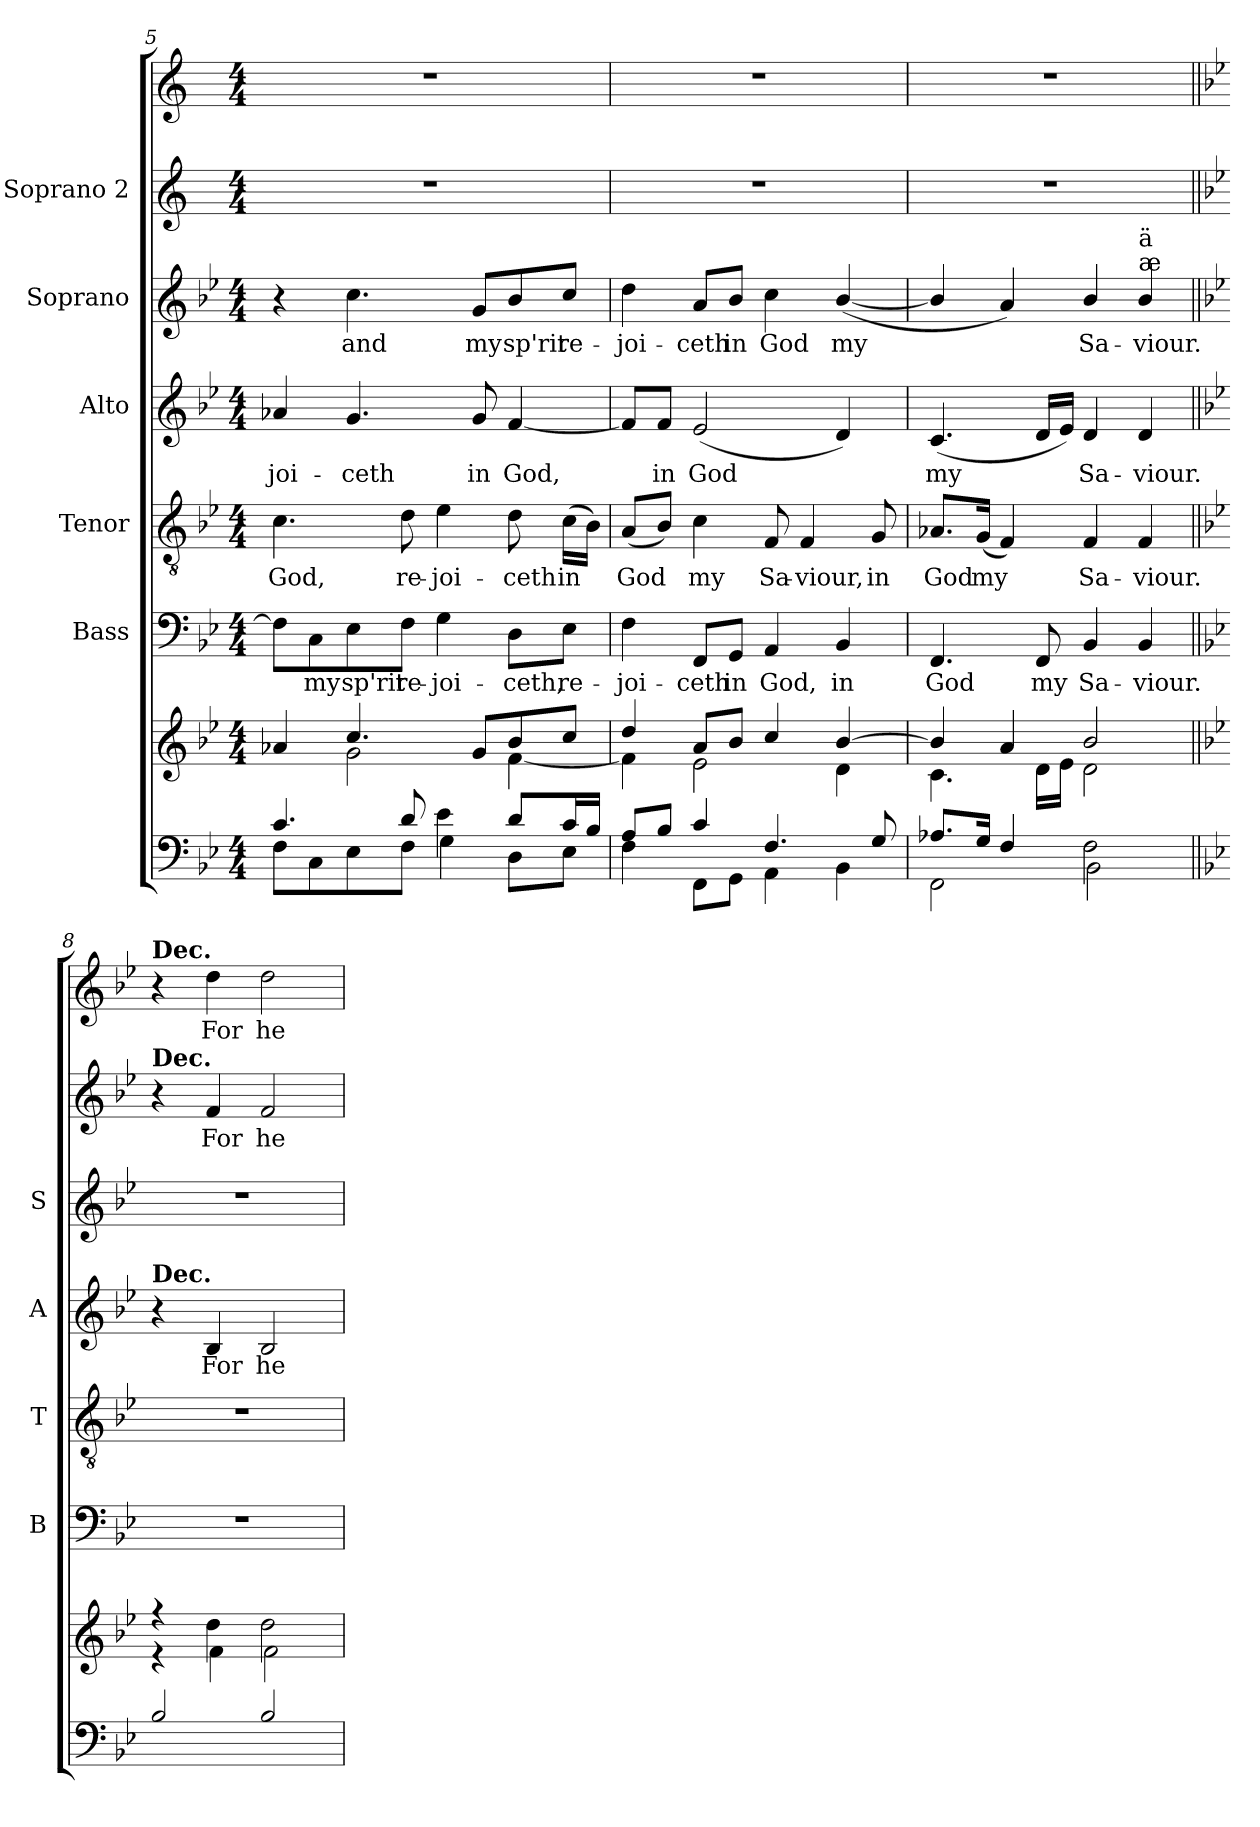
**kern	**kern	**kern	**text	**kern	**text	**kern	**text	**kern	**text	**kern	**text	**kern	**text
*part7	*part6	*part5	*part5	*part4	*part4	*part3	*part3	*part2	*part2	*part1	*part1	*part1	*part1
*staff8	*staff7	*staff6	*staff6	*staff5	*staff5	*staff4	*staff4	*staff3	*staff3	*staff2	*staff2	*staff1	*staff1
*	*	*I"Bass	*	*I"Tenor	*	*I"Alto	*	*I"Soprano	*	*I"Soprano 2	*	*	*
*	*	*I'B	*	*I'T	*	*I'A	*	*I'S	*	*	*	*	*
!!LO:PB:g=z
*clefF4	*clefG2	*clefF4	*	*clefGv2	*	*clefG2	*	*clefG2	*	*clefG2	*	*clefG2	*
*k[b-e-]	*k[b-e-]	*k[b-e-]	*	*k[b-e-]	*	*k[b-e-]	*	*k[b-e-]	*	*k[]	*	*k[]	*
*M4/4	*M4/4	*M4/4	*	*M4/4	*	*M4/4	*	*M4/4	*	*M4/4	*	*M4/4	*
=5	=5	=5	=5	=5	=5	=5	=5	=5	=5	=5	=5	=5	=5
*^	*^	*	*	*	*	*	*	*	*	*	*	*	*
!	!	!	!	!	!	!	!LO:LY:b	!	!LO:LY:b	!	!	!	!	!	!
4.c/	8F\L	4a-X/	4ryy	8F\L]	.	4.c\	God,	4a-X/	-joi-	4r	.	1r	.	1r	.
!	!	!	!	!	!LO:LY:b	!	!	!	!	!	!	!	!	!	!
.	8C\	.	.	8C\	my	.	.	.	.	.	.	.	.	.	.
!	!	!	!	!	!LO:LY:b	!	!	!	!LO:LY:b	!	!LO:LY:b	!	!	!	!
.	8E-\	4.cc/	2g\	8E-\	sp'rit	.	.	4.g/	-ceth	4.cc\	and	.	.	.	.
!	!	!	!	!	!LO:LY:b	!	!LO:LY:b	!	!	!	!	!	!	!	!
8d/	8F\J	.	.	8F\J	re-	8d\	re-	.	.	.	.	.	.	.	.
!	!	!	!	!	!LO:LY:b	!	!LO:LY:b	!	!	!	!	!	!	!	!
4e-\	4G\	.	.	4G\	-joi-	4e-\	-joi-	.	.	.	.	.	.	.	.
!	!	!	!	!	!	!	!	!	!LO:LY:b	!	!LO:LY:b	!	!	!	!
.	.	8g/L	.	.	.	.	.	8g/	in	8g/L	my	.	.	.	.
!	!	!	!	!	!LO:LY:b	!	!LO:LY:b	!	!LO:LY:b	!	!LO:LY:b	!	!	!	!
8d/L	8D\L	8b-/	[4f\	8D\L	-ceth,	8d\	-ceth	[4f/	God,	8b-/	sp'rit	.	.	.	.
!	!	!	!	!	!LO:LY:b	!	!LO:LY:b	!	!	!	!LO:LY:b	!	!	!	!
16c/L	8E-\J	8cc/J	.	8E-\J	re-	(>16c\LL	in	.	.	8cc/J	re-	.	.	.	.
16B-/JJ	.	.	.	.	.	16B-\JJ)	.	.	.	.	.	.	.	.	.
=6	=6	=6	=6	=6	=6	=6	=6	=6	=6	=6	=6	=6	=6	=6	=6
!	!	!	!	!	!LO:LY:b	!	!LO:LY:b	!	!	!	!LO:LY:b	!	!	!	!
8A/L	4F\	4dd/	4f\]	4F\	-joi-	(<8A/L	God	8f/L]	.	4dd\	-joi-	1r	.	1r	.
!	!	!	!	!	!	!	!	!	!LO:LY:b	!	!	!	!	!	!
8B-/J	.	.	.	.	.	8B-/J)	.	8f/J	in	.	.	.	.	.	.
!	!	!	!	!	!LO:LY:b	!	!LO:LY:b	!	!LO:LY:b	!	!LO:LY:b	!	!	!	!
4c/	8FF\L	8a/L	2e-\	8FF/L	-ceth	4c\	my	(<2e-/	God	8a/L	-ceth	.	.	.	.
!	!	!	!	!	!LO:LY:b	!	!	!	!	!	!LO:LY:b	!	!	!	!
.	8GG\J	8b-/J	.	8GG/J	in	.	.	.	.	8b-/J	in	.	.	.	.
!	!	!	!	!	!LO:LY:b	!	!LO:LY:b	!	!	!	!LO:LY:b	!	!	!	!
4.F/	4AA\	4cc/	.	4AA/	God,	8F/	Sa-	.	.	4cc\	God	.	.	.	.
!	!	!	!	!	!	!	!LO:LY:b	!	!	!	!	!	!	!	!
.	.	.	.	.	.	4F/	-viour,	.	.	.	.	.	.	.	.
!	!	!	!	!	!LO:LY:b	!	!	!	!	!	!LO:LY:b	!	!	!	!
.	4BB-\	[4b-/	4d\	4BB-/	in	.	.	4d/)	.	(<[4b-/	my	.	.	.	.
!	!	!	!	!	!	!	!LO:LY:b	!	!	!	!	!	!	!	!
8G/	.	.	.	.	.	8G/	in	.	.	.	.	.	.	.	.
=7	=7	=7	=7	=7	=7	=7	=7	=7	=7	=7	=7	=7	=7	=7	=7
!	!	!	!	!	!LO:LY:b	!	!LO:LY:b	!	!LO:LY:b	!	!	!	!	!	!
8.A-X/L	2FF\	4b-/]	4.c\	4.FF/	God	8.A-X/L	God	(<4.c/	my	4b-/]	.	1r	.	1r	.
!	!	!	!	!	!	!	!LO:LY:b	!	!	!	!	!	!	!	!
16G/Jk	.	.	.	.	.	(<16G/Jk	my	.	.	.	.	.	.	.	.
4F/	.	4a/	.	.	.	4F/)	.	.	.	4a/)	.	.	.	.	.
!	!	!	!	!	!LO:LY:b	!	!	!	!	!	!	!	!	!	!
.	.	.	16d\LL	8FF/	my	.	.	16d/LL	.	.	.	.	.	.	.
.	.	.	16e-\JJ	.	.	.	.	16e-/JJ)	.	.	.	.	.	.	.
!	!	!	!	!	!LO:LY:b	!	!LO:LY:b	!	!LO:LY:b	!	!LO:LY:b	!	!	!	!
2F\	2BB-\	2b-/	2d\	4BB-/	Sa-	4F/	Sa-	4d/	Sa-	4b-/	Sa-	.	.	.	.
!	!	!	!	!	!	!	!	!	!	!LO:TX:a:t=æ	!	!	!	!	!
!	!	!	!	!	!	!	!	!	!	!LO:TX:a:t=ä	!	!	!	!	!
!	!	!	!	!	!LO:LY:b	!	!LO:LY:b	!	!LO:LY:b	!	!LO:LY:b	!	!	!	!
.	.	.	.	4BB-/	-viour.	4F/	-viour.	4d/	-viour.	4b-/	-viour.	.	.	.	.
*v	*v	*	*	*	*	*	*	*	*	*	*	*	*	*	*
!!LO:PB:g=z
=8||	=8||	=8||	=8||	=8||	=8||	=8||	=8||	=8||	=8||	=8||	=8||	=8||	=8||	=8||
*	*	*	*	*	*	*	*	*	*	*	*k[b-e-]	*	*k[b-e-]	*
*	*	*	*	*	*	*	*	*	*	*	*B-:	*	*B-:	*
!	!	!	!	!	!	!	!	!	!	!	!	!	!LO:TX:a:B:t=Dec.	!
!	!	!	!	!	!	!	!	!	!	!	!LO:TX:a:B:t=Dec.	!	!	!
!	!	!	!	!	!	!	!LO:TX:a:B:t=Dec.	!	!	!	!	!	!	!
2B-/	4r	4r	1r	.	1r	.	4r	.	1r	.	4r	.	4r	.
!	!	!	!	!	!	!	!	!LO:LY:b	!	!	!	!LO:LY:b	!	!LO:LY:b
.	4dd\	4f\	.	.	.	.	4B-/	For	.	.	4f/	For	4dd\	For
!	!	!	!	!	!	!	!	!LO:LY:b	!	!	!	!LO:LY:b	!	!LO:LY:b
2B-/	2dd\	2f\	.	.	.	.	2B-/	he	.	.	2f/	he	2dd\	he
*	*v	*v	*	*	*	*	*	*	*	*	*	*	*	*
=	=	=	=	=	=	=	=	=	=	=	=	=	=
*-	*-	*-	*-	*-	*-	*-	*-	*-	*-	*-	*-	*-	*-
